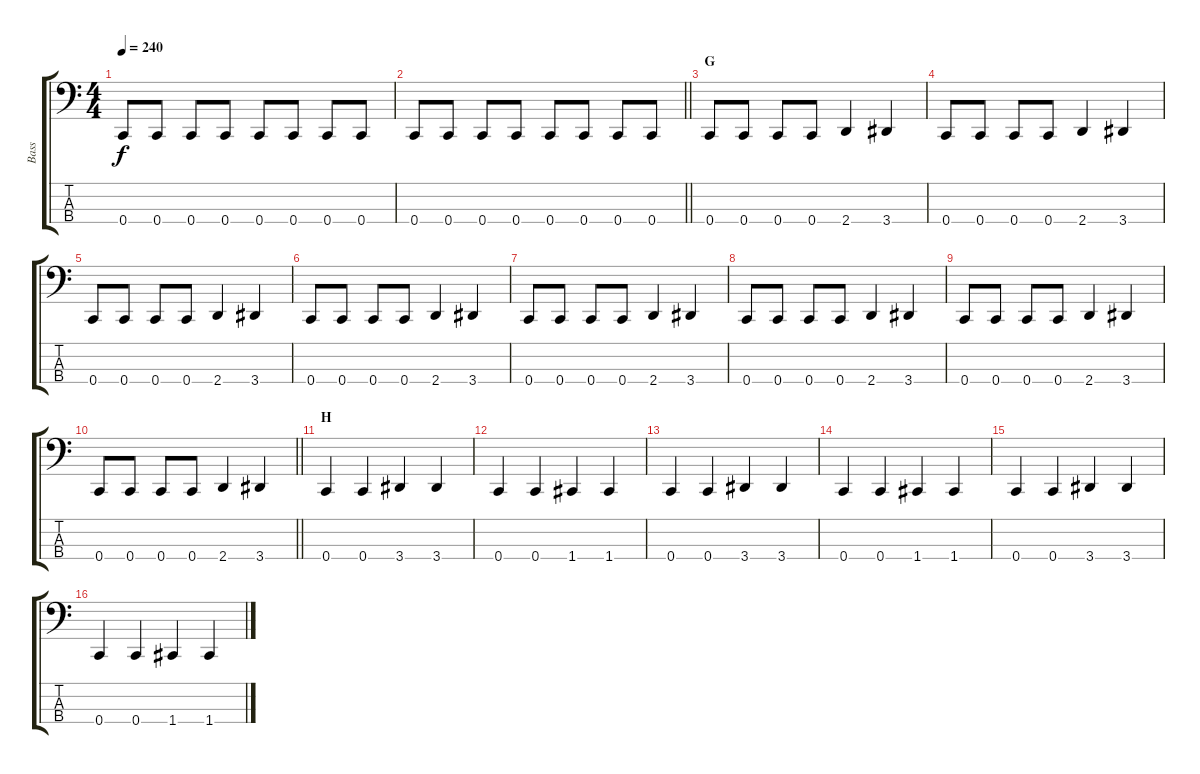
\track ("Bass" "Bass") {instrument electricbasspick}
\staff {score tabs}
\tuning (Eb2 Bb1 F1 C1) {hide}
\ts (4 4)
\tempo 240
\clef f4
\ks c
0.4.8{dy f} 0.4.8 0.4.8 0.4.8 0.4.8 0.4.8 0.4.8 0.4.8 |
\barLineRight lightlight
0.4.8 0.4.8 0.4.8 0.4.8 0.4.8 0.4.8 0.4.8 0.4.8 |
\section ("" "G")
0.4.8 0.4.8 0.4.8 0.4.8 2.4.4 3.4.4 |
0.4.8 0.4.8 0.4.8 0.4.8 2.4.4 3.4.4 |
0.4.8 0.4.8 0.4.8 0.4.8 2.4.4 3.4.4 |
0.4.8 0.4.8 0.4.8 0.4.8 2.4.4 3.4.4 |
0.4.8 0.4.8 0.4.8 0.4.8 2.4.4 3.4.4 |
0.4.8 0.4.8 0.4.8 0.4.8 2.4.4 3.4.4 |
0.4.8 0.4.8 0.4.8 0.4.8 2.4.4 3.4.4 |
\barLineRight lightlight
0.4.8 0.4.8 0.4.8 0.4.8 2.4.4 3.4.4 |
\section ("" "H")
0.4.4 0.4.4 3.4.4 3.4.4 |
0.4.4 0.4.4 1.4.4 1.4.4 |
0.4.4 0.4.4 3.4.4 3.4.4 |
0.4.4 0.4.4 1.4.4 1.4.4 |
0.4.4 0.4.4 3.4.4 3.4.4 |
0.4.4 0.4.4 1.4.4 1.4.4
